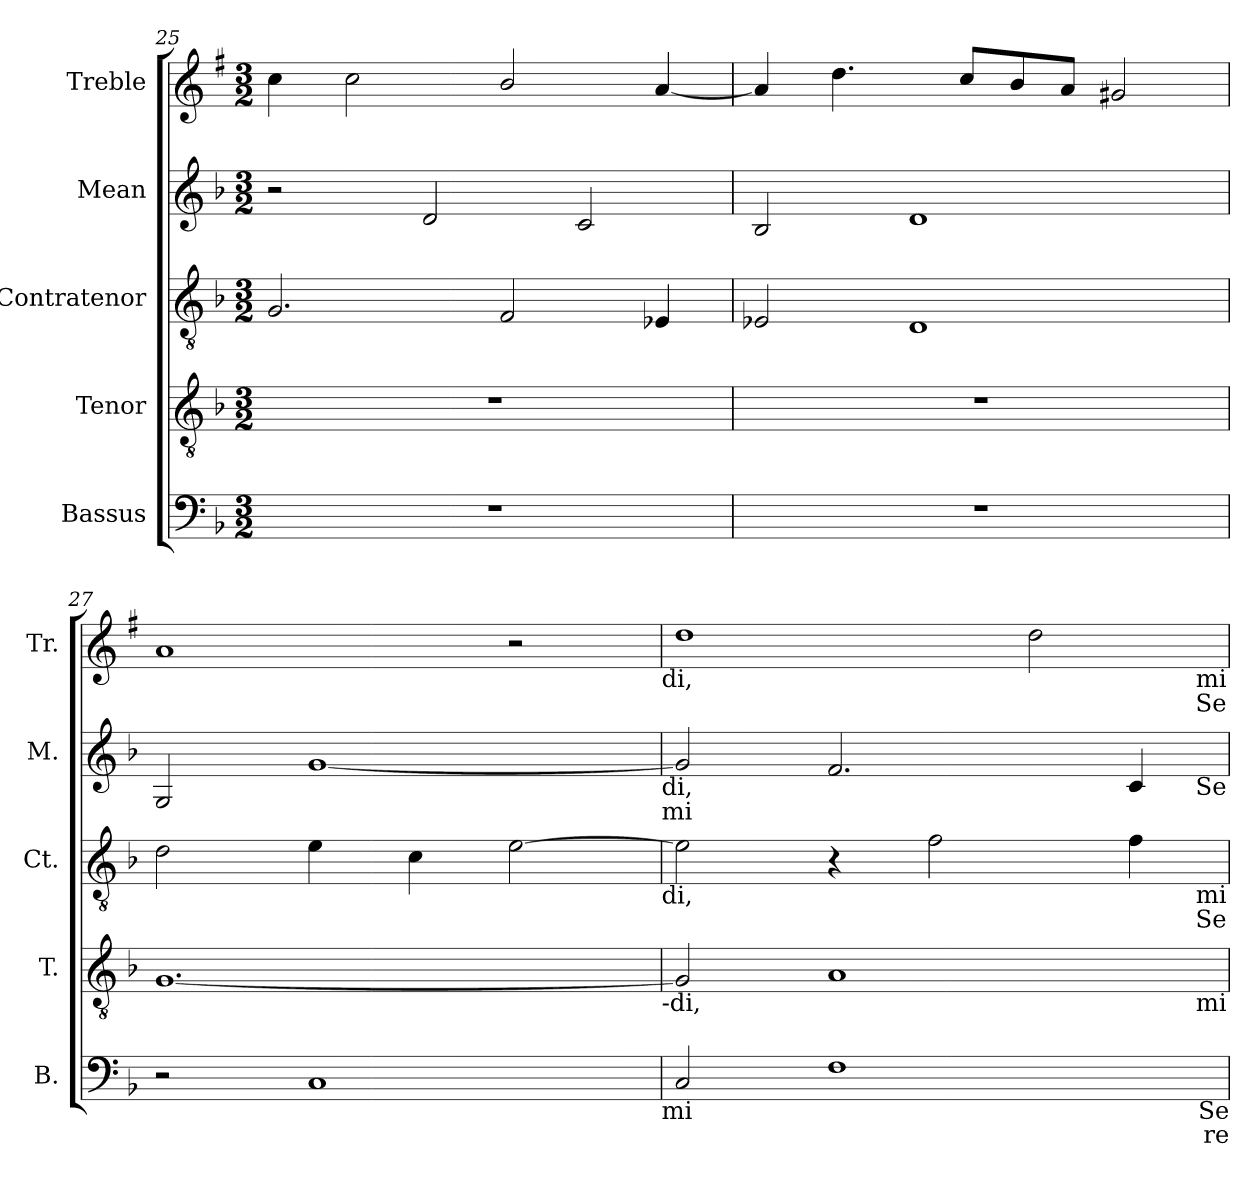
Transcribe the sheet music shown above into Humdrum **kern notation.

**kern	**kern	**kern	**kern	**kern
*part5	*part4	*part3	*part2	*part1
*staff5	*staff4	*staff3	*staff2	*staff1
*I"Bassus	*I"Tenor	*I"Contratenor	*I"Mean	*I"Treble
*I'B.	*I'T.	*I'Ct.	*I'M.	*I'Tr.
*clefF4	*clefGv2	*clefGv2	*clefG2	*clefG2
*ITrd7c12	*	*	*	*ITrd1c2
*k[b-]	*k[b-]	*k[b-]	*k[b-]	*k[b-]
*F:	*F:	*F:	*F:	*F:
*M3/2	*M3/2	*M3/2	*M3/2	*M3/2
=25	=25	=25	=25	=25
!LO:N:vis=1	!LO:N:vis=1	!	!	!
1.r	1.r	2.G/	2r	4b-\
.	.	.	.	2b-\
.	.	.	2d/	.
.	.	2F/	.	2a/
.	.	.	2c/	.
.	.	4E-X/	.	[<4g/
=26	=26	=26	=26	=26
!LO:N:vis=1	!LO:N:vis=1	!	!	!
1.r	1.r	2E->/	2B-/	4g/]
.	.	.	.	4.cc\
.	.	1D	1d	.
.	.	.	.	8b-/L
.	.	.	.	8a/
.	.	.	.	8g/J
.	.	.	.	2f#/
=27	=27	=27	=27	=27
2r	[<1.G	2d\	2G/	1g
1CC	.	4e>\	[<1g	.
.	.	4c\	.	.
.	.	[>2e\	.	2r
!	!	!	!	!LO:TX:b:t=di,
!	!	!	!LO:TX:b:t=di,	!
!	!	!	!LO:TX:b:t=mi	!
!	!	!LO:TX:b:t=di,	!	!
!	!LO:TX:b:t=-di,	!	!	!
!LO:TX:b:t=mi	!	!	!	!
=28	=28	=28	=28	=28
2CC/	2G/]	2e\]	2g/]	1cc
1FF	1A	4r	2.f/	.
.	.	2f\	.	.
.	.	.	.	2cc\
.	.	4f\	4c/	.
!	!	!	!	!LO:TX:b:t=mi
!	!	!	!	!LO:TX:b:t=Se
!	!	!	!LO:TX:b:t=Se	!
!	!	!LO:TX:b:t=mi	!	!
!	!	!LO:TX:b:t=Se	!	!
!	!LO:TX:b:t=mi	!	!	!
!LO:TX:b:t=Se	!	!	!	!
!LO:TX:b:t=re	!	!	!	!
=	=	=	=	=
*-	*-	*-	*-	*-
